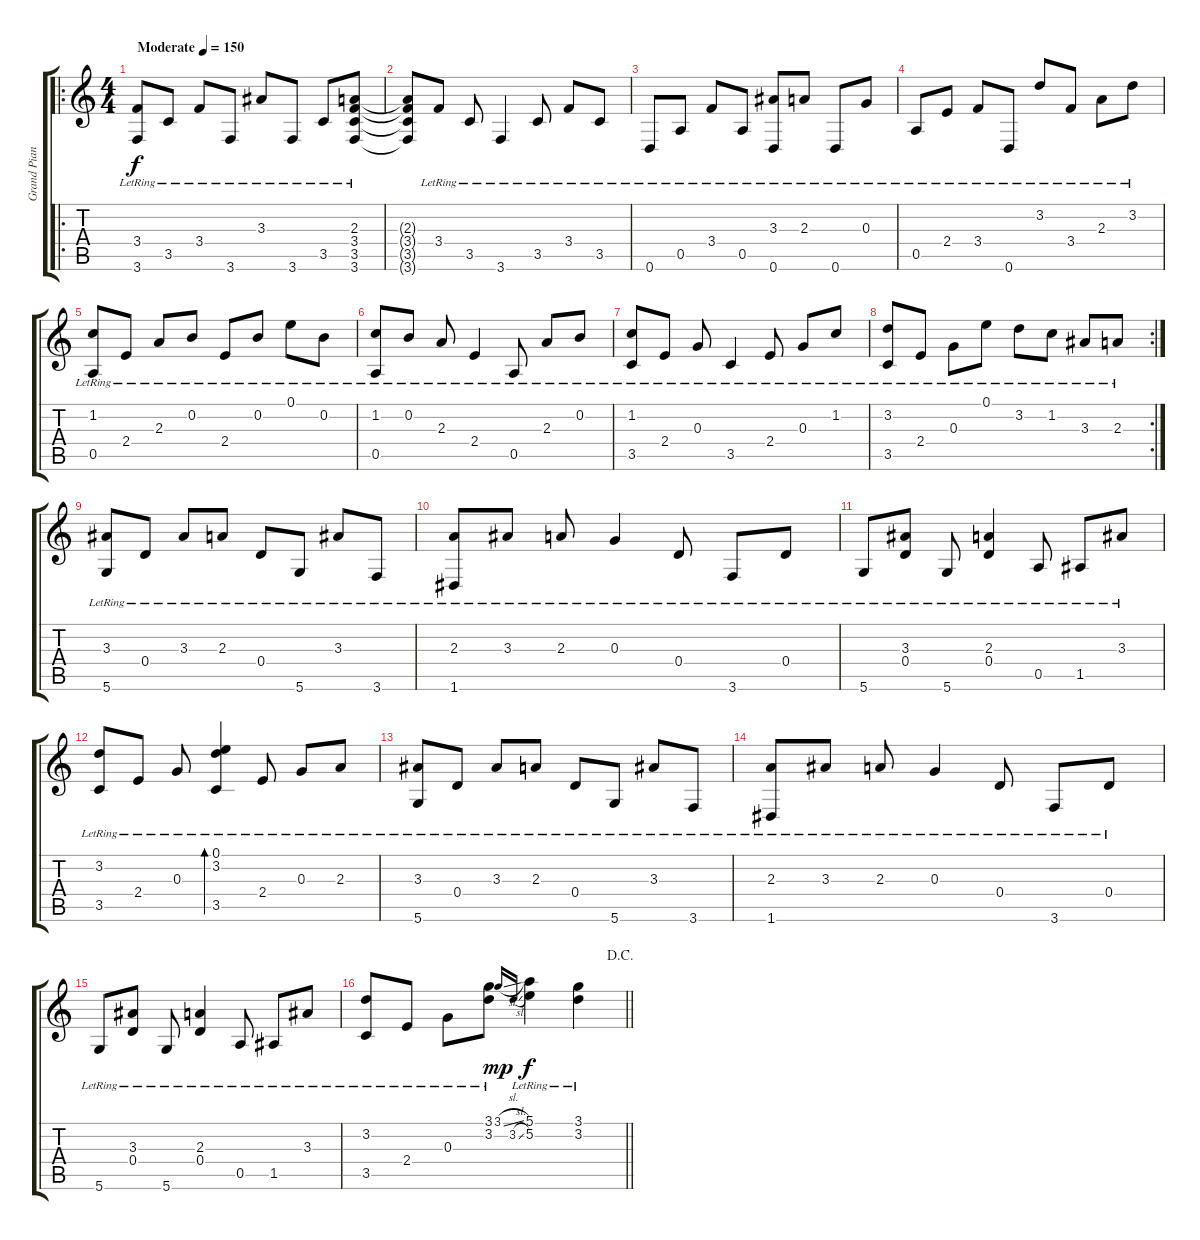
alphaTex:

\track ("Grand Piano" "Grand Pian") {instrument acousticguitarsteel}
\staff {score tabs}
\tuning (E4 B3 G3 D3 A2 D2) {hide}
\ro
\ts (4 4)
\tempo (150 "Moderate")
\clef g2
\ks c
(3.4{lr} 3.6{lr}).8{dy f instrument acousticguitarsteel} 3.5{lr}.8 3.4{lr}.8 3.6{lr}.8 3.3{lr}.8 3.6{lr}.8 3.5{lr}.8 (2.3{lr} 3.4{lr} 3.5{lr} 3.6{lr}).8 |
(2.3{t} 3.4{t} 3.5{t} 3.6{t}).8 3.4{lr}.8 3.5{lr}.8 3.6{lr}.4 3.5{lr}.8 3.4{lr}.8 3.5{lr}.8 |
0.6{lr}.8 0.5{lr}.8 3.4{lr}.8 0.5{lr}.8 (3.3{lr} 0.6{lr}).8 2.3{lr}.8 0.6{lr}.8 0.3{lr}.8 |
0.5{lr}.8 2.4{lr}.8 3.4{lr}.8 0.6{lr}.8 3.2{lr}.8 3.4{lr}.8 2.3{lr}.8 3.2{lr}.8 |
(1.2{lr} 0.5{lr}).8 2.4{lr}.8 2.3{lr}.8 0.2{lr}.8 2.4{lr}.8 0.2{lr}.8 0.1{lr}.8 0.2{lr}.8 |
(1.2{lr} 0.5{lr}).8 0.2{lr}.8 2.3{lr}.8 2.4{lr}.4 0.5{lr}.8 2.3{lr}.8 0.2{lr}.8 |
(1.2{lr} 3.5{lr}).8 2.4{lr}.8 0.3{lr}.8 3.5{lr}.4 2.4{lr}.8 0.3{lr}.8 1.2{lr}.8 |
\rc 2
(3.2{lr} 3.5{lr}).8 2.4{lr}.8 0.3{lr}.8 0.1{lr}.8 3.2{lr}.8 1.2{lr}.8 3.3{lr}.8 2.3{lr}.8 |
(3.3{lr} 5.6{lr}).8 0.4{lr}.8 3.3{lr}.8 2.3{lr}.8 0.4{lr}.8 5.6{lr}.8 3.3{lr}.8 3.6{lr}.8 |
(2.3{lr} 1.6{lr}).8 3.3{lr}.8 2.3{lr}.8 0.3{lr}.4 0.4{lr}.8 3.6{lr}.8 0.4{lr}.8 |
5.6{lr}.8 (3.3{lr} 0.4{lr}).8 5.6{lr}.8 (2.3{lr} 0.4{lr}).4 0.5{lr}.8 1.5{lr}.8 3.3{lr}.8 |
(3.2{lr} 3.5{lr}).8 2.4{lr}.8 0.3{lr}.8 (0.1{lr} 3.2{lr} 3.5{lr}).4{bd 240} 2.4{lr}.8 0.3{lr}.8 2.3{lr}.8 |
(3.3{lr} 5.6{lr}).8 0.4{lr}.8 3.3{lr}.8 2.3{lr}.8 0.4{lr}.8 5.6{lr}.8 3.3{lr}.8 3.6{lr}.8 |
(2.3{lr} 1.6{lr}).8 3.3{lr}.8 2.3{lr}.8 0.3{lr}.4 0.4{lr}.8 3.6{lr}.8 0.4{lr}.8 |
5.6{lr}.8 (3.3{lr} 0.4{lr}).8 5.6{lr}.8 (2.3{lr} 0.4{lr}).4 0.5{lr}.8 1.5{lr}.8 3.3{lr}.8 |
\jump dacapo
\barLineRight lightlight
(3.2{lr} 3.5{lr}).8 2.4{lr}.8 0.3{lr}.8 (3.1{lr} 3.2{lr}).8 3.1{sl}.16{gr onbeat dy mp} 3.2{sl}.16{gr onbeat} (5.1{lr} 5.2{lr}).4{dy f} (3.1{lr} 3.2{lr}).4
